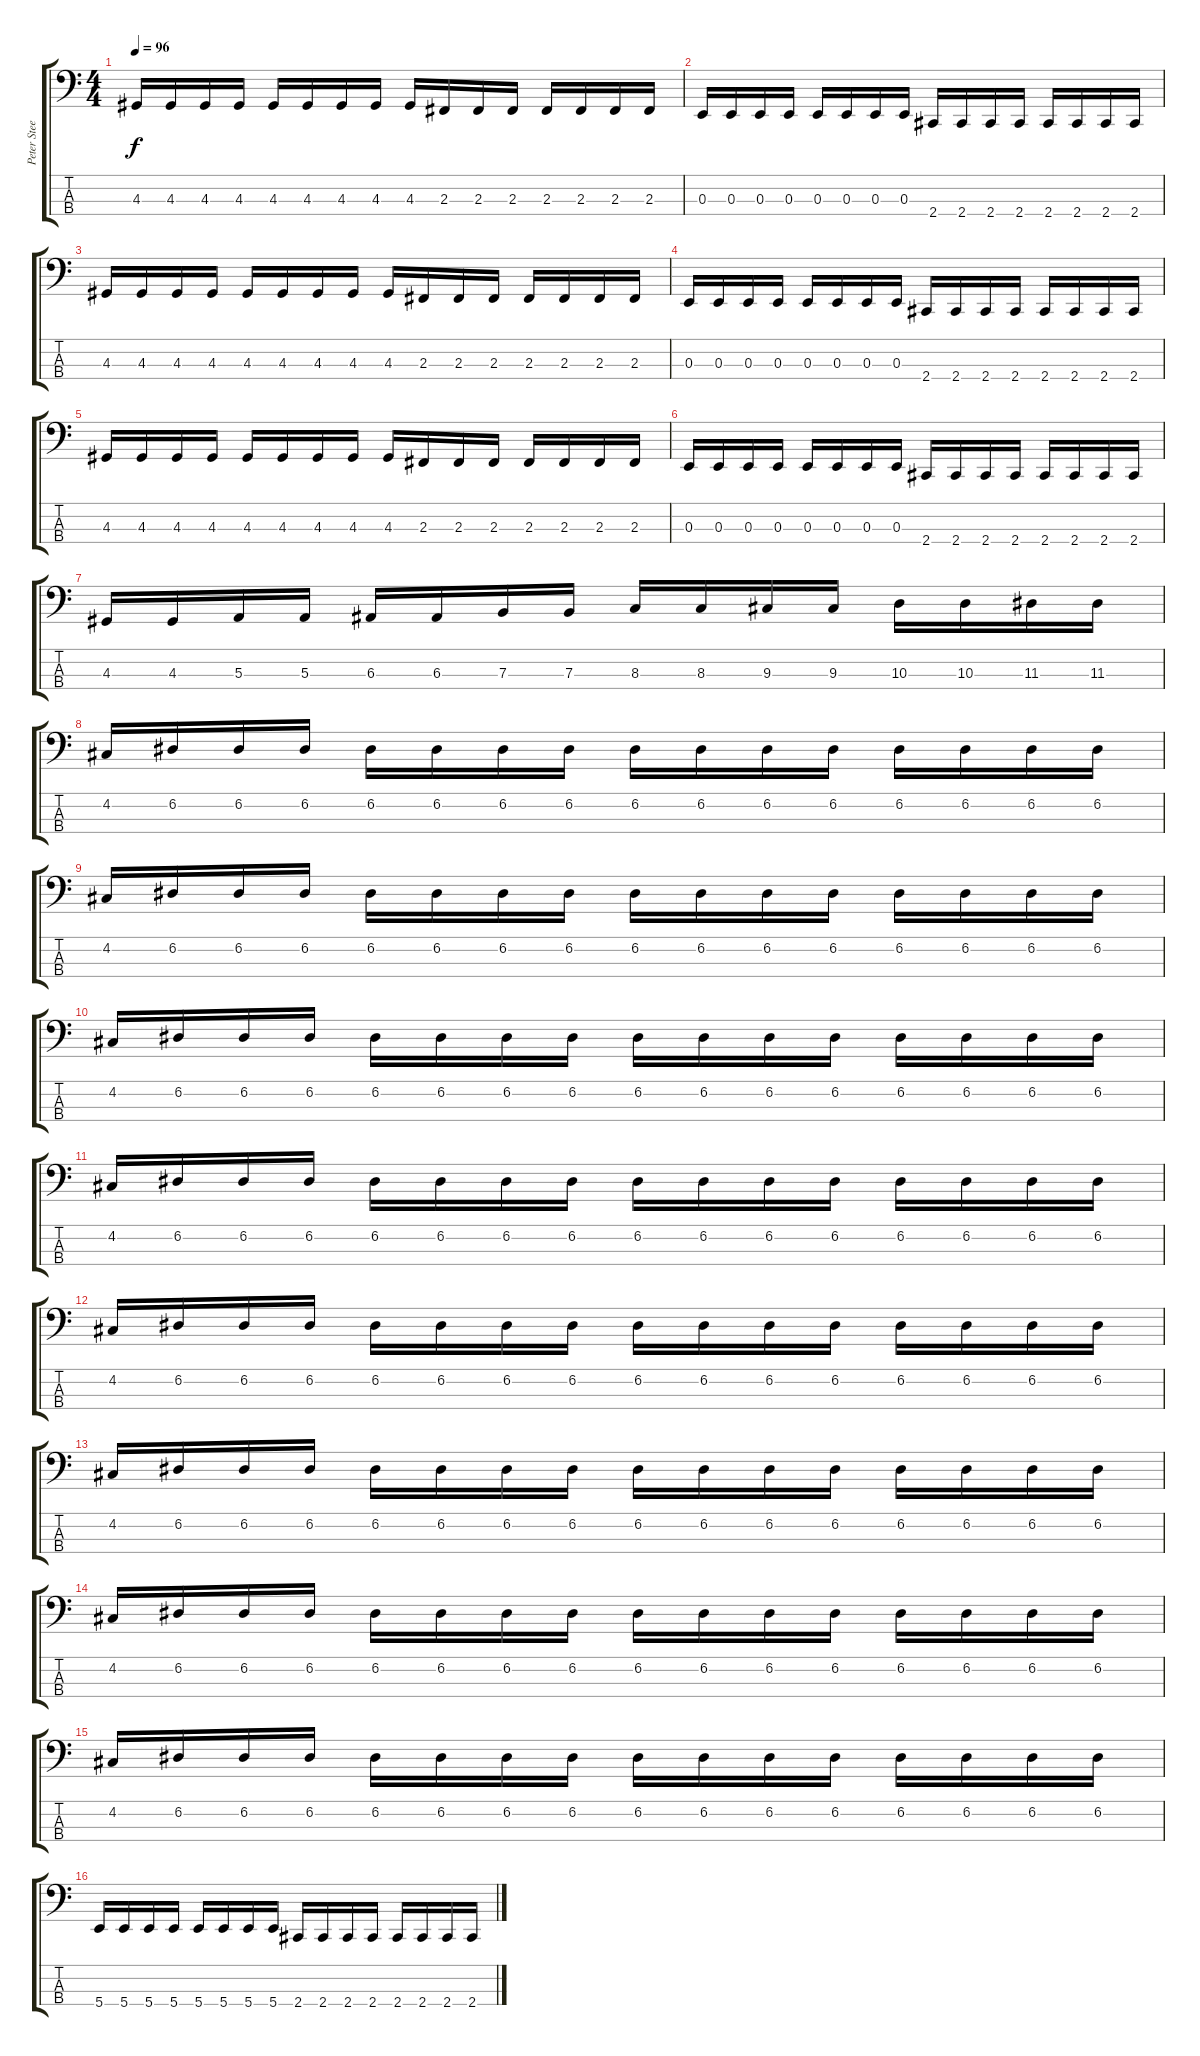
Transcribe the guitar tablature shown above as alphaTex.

\track ("Peter Steele - Bass" "Peter Stee") {instrument overdrivenguitar}
\staff {score tabs}
\tuning (D2 A1 E1 B0) {hide}
\ts (4 4)
\tempo 96
\clef f4
\ks c
4.3.16{dy f} 4.3.16 4.3.16 4.3.16 4.3.16 4.3.16 4.3.16 4.3.16 4.3.16 2.3.16 2.3.16 2.3.16 2.3.16 2.3.16 2.3.16 2.3.16 |
0.3.16 0.3.16 0.3.16 0.3.16 0.3.16 0.3.16 0.3.16 0.3.16 2.4.16 2.4.16 2.4.16 2.4.16 2.4.16 2.4.16 2.4.16 2.4.16 |
4.3.16 4.3.16 4.3.16 4.3.16 4.3.16 4.3.16 4.3.16 4.3.16 4.3.16 2.3.16 2.3.16 2.3.16 2.3.16 2.3.16 2.3.16 2.3.16 |
0.3.16 0.3.16 0.3.16 0.3.16 0.3.16 0.3.16 0.3.16 0.3.16 2.4.16 2.4.16 2.4.16 2.4.16 2.4.16 2.4.16 2.4.16 2.4.16 |
4.3.16 4.3.16 4.3.16 4.3.16 4.3.16 4.3.16 4.3.16 4.3.16 4.3.16 2.3.16 2.3.16 2.3.16 2.3.16 2.3.16 2.3.16 2.3.16 |
0.3.16 0.3.16 0.3.16 0.3.16 0.3.16 0.3.16 0.3.16 0.3.16 2.4.16 2.4.16 2.4.16 2.4.16 2.4.16 2.4.16 2.4.16 2.4.16 |
4.3.16 4.3.16 5.3.16 5.3.16 6.3.16 6.3.16 7.3.16 7.3.16 8.3.16 8.3.16 9.3.16 9.3.16 10.3.16 10.3.16 11.3.16 11.3.16 |
4.2.16{instrument electricbasspick} 6.2.16 6.2.16 6.2.16 6.2.16 6.2.16 6.2.16 6.2.16 6.2.16 6.2.16 6.2.16 6.2.16 6.2.16 6.2.16 6.2.16 6.2.16 |
4.2.16 6.2.16 6.2.16 6.2.16 6.2.16 6.2.16 6.2.16 6.2.16 6.2.16 6.2.16 6.2.16 6.2.16 6.2.16 6.2.16 6.2.16 6.2.16 |
4.2.16 6.2.16 6.2.16 6.2.16 6.2.16 6.2.16 6.2.16 6.2.16 6.2.16 6.2.16 6.2.16 6.2.16 6.2.16 6.2.16 6.2.16 6.2.16 |
4.2.16 6.2.16 6.2.16 6.2.16 6.2.16 6.2.16 6.2.16 6.2.16 6.2.16 6.2.16 6.2.16 6.2.16 6.2.16 6.2.16 6.2.16 6.2.16 |
4.2.16 6.2.16 6.2.16 6.2.16 6.2.16 6.2.16 6.2.16 6.2.16 6.2.16 6.2.16 6.2.16 6.2.16 6.2.16 6.2.16 6.2.16 6.2.16 |
4.2.16 6.2.16 6.2.16 6.2.16 6.2.16 6.2.16 6.2.16 6.2.16 6.2.16 6.2.16 6.2.16 6.2.16 6.2.16 6.2.16 6.2.16 6.2.16 |
4.2.16 6.2.16 6.2.16 6.2.16 6.2.16 6.2.16 6.2.16 6.2.16 6.2.16 6.2.16 6.2.16 6.2.16 6.2.16 6.2.16 6.2.16 6.2.16 |
4.2.16 6.2.16 6.2.16 6.2.16 6.2.16 6.2.16 6.2.16 6.2.16 6.2.16 6.2.16 6.2.16 6.2.16 6.2.16 6.2.16 6.2.16 6.2.16 |
5.4.16{instrument overdrivenguitar} 5.4.16 5.4.16 5.4.16 5.4.16 5.4.16 5.4.16 5.4.16 2.4.16 2.4.16 2.4.16 2.4.16 2.4.16 2.4.16 2.4.16 2.4.16
